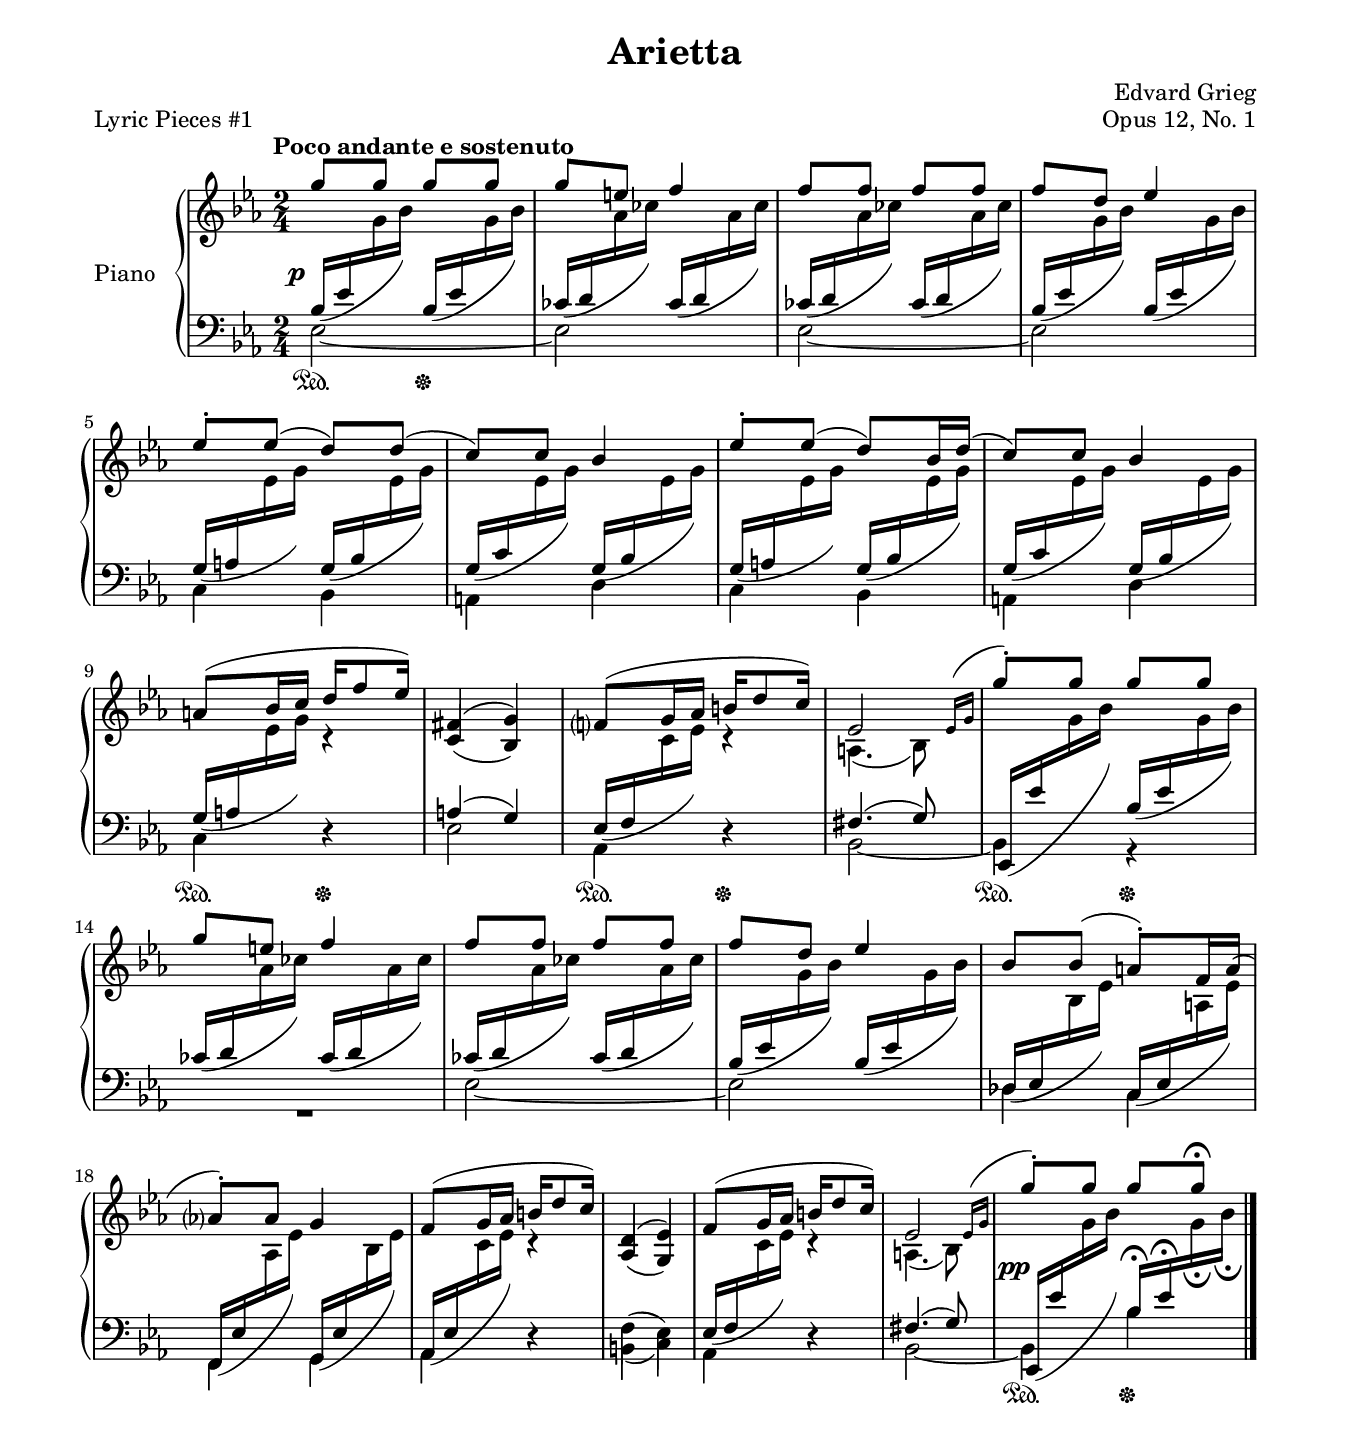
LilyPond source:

\version "2.24.4"
\language "english"


\paper {
   #(set-paper-size '(cons (* 9 in) (* 12 in)))
   top-margin = 0.625\in
   bottom-margin = 0.625\in
   left-margin = 0.625\in
   right-margin = 0.625\in
}


\header {
   title = "Lyric Pieces"
}


\version "2.24.0"
\language "english"

%{
TODO:
- LH
- Dynamics
- Pedal fixes + styling
- RH dynamics
- Page spacing
- Make slurs pretty
%}


right_hand_dynamics = {
   % Measure 1--4 
   s4 s4\< |
   s8\> s8\! s4 |
   s4 s4\< |
   s8\> s8\! s4 |
   
   % Measure 5--8
   s2 |
   s2 |
   s2 |
   s2 |
   
   % Measure 9--13
   s4 s16\< s8\> s16\! |
   s2 |
   s4 s16\< s8\> s16\! |
   s2 |
   s4 s4\< |
   
   % Measure 14--17
   s8\> s8\! s4 |
   s4 s4\< |
   s8\> s8\! s4 |
   s2 |
   
   % Measure 18--23
   s2 |
   s4 s16\< s8\> s16\! |
   s2 |
   s4 s16\< s8\> s16\! |
   s2 |
   s2^"rit." |
   
}

right_hand = {
   \clef treble
   \key e-flat \major
   \time 2/4
   \tempo "Poco andante e sostenuto"
   
   % Measure 1--4  
   \stemUp \slurUp g''8 g''8 g''8 g''8 |
   g''8 e''8 f''4 |
   f''8 f''8 f''8 f''8 |
   f''8 d''8 e-flat''4 | \break
   
   % Measure 5--8
   e-flat''8^\staccato e-flat''8( d''8) d''8( |
   c''8) c''8 b-flat'4 |
   e-flat''8^\staccato e-flat''8( d''8) b-flat'16 d''16( |
   c''8) c''8 b-flat'4 | \break
   
   % Measure 9--13
   a'8^( b-flat'16 c''16 d''16 f''8 e-flat''16) |
   <<{f-sharp'4( g'4)}\\{\stemUp c'4( b-flat4)}>> |
   f'?8^( g'16 a-flat'16 b'16 d''8 c''16) |
   <<{e-flat'2}\\{a4.( b-flat8)}>>  |
   \acciaccatura {\bar "" \slurUp e-flat'16 g'16 \bar "|"} g''8^\staccato g''8 g''8 g''8 | \break
   
   % Measure 14--17
   g''8 e''8 f''4 |
   f''8 f''8 f''8 f''8 |
   f''8 d''8 e-flat''4 |
   b-flat'8 b-flat'8( a'8^\staccato) f'16 a'16( | \break
   
   % Measure 18--23
   a-flat'?8^\staccato) a-flat'8 g'4 |
   f'8^( g'16 a-flat'16 b'16 d''8 c''16) |
   <<{d'4( e-flat'4)}\\{\stemUp a-flat4( g4)}>> |
   f'8^( g'16 a-flat'16 b'16 d''8 c''16) |
   <<{e-flat'2}\\{a4.( b-flat8)}>> |
   \acciaccatura {\bar "" \slurUp e-flat'16 g'16 \bar "|"} g''8^\staccato g''8 g''8 g''8\fermata | \fine
}


dynamics = {
   \override DynamicText.X-offset = #-2
   
   % Measure 1--4
   s2\p |
   s2 |
   s2 |
   s2 |
   
   % Measure 5--8
   s2 |
   s2 |
   s2 |
   s2 |
   
   % Measure 9--13
   s2 |
   s2 |
   s2 |
   s2 |
   s2 |
   
   % Measure 14--17
   s2 |
   s2 |
   s2 |
   s2 |
   
   % Measure 18--23
   s2 |
   s2 |
   s2 |
   s2 |
   s2 |
   s2\pp |
}

left_hand = {
   \clef bass
   \key e-flat \major
   \time 2/4
   
   % Measure 1--4
   <<{\slurDown b-flat16( e-flat'16 \change Staff = "right_hand" \stemDown g'16 b-flat'16) \change Staff = "left_hand" \stemUp b-flat16( e-flat'16 \change Staff = "right_hand" \stemDown g'16 b-flat'16)}\\{e-flat2~}>> |
   <<{\slurDown c-flat'16( d'16 \change Staff = "right_hand" \stemDown a-flat'16 c-flat''16) \change Staff = "left_hand" \stemUp c-flat'16( d'16 \change Staff = "right_hand" \stemDown a-flat'16 c-flat''16)}\\{e-flat2}>> |
   <<{\slurDown c-flat'16( d'16 \change Staff = "right_hand" \stemDown a-flat'16 c-flat''16) \change Staff = "left_hand" \stemUp c-flat'16( d'16 \change Staff = "right_hand" \stemDown a-flat'16 c-flat''16)}\\{e-flat2~}>> |
   <<{\slurDown b-flat16( e-flat'16 \change Staff = "right_hand" \stemDown g'16 b-flat'16) \change Staff = "left_hand" \stemUp b-flat16( e-flat'16 \change Staff = "right_hand" \stemDown g'16 b-flat'16)}\\{e-flat2}>> | \break
   
   % Measure 5--8
   <<{\slurDown g16( a16 \change Staff = "right_hand" \stemDown e-flat'16 g'16) \change Staff = "left_hand" \stemUp g16( b-flat16 \change Staff = "right_hand" \stemDown e-flat'16 g'16)}\\{c4 b-flat,4}>> |
   <<{\slurDown g16( c'16 \change Staff = "right_hand" \stemDown e-flat'16 g'16) \change Staff = "left_hand" \stemUp g16( b-flat16 \change Staff = "right_hand" \stemDown e-flat'16 g'16)}\\{a,4 d4}>> |
   <<{\slurDown g16( a16 \change Staff = "right_hand" \stemDown e-flat'16 g'16) \change Staff = "left_hand" \stemUp g16( b-flat16 \change Staff = "right_hand" \stemDown e-flat'16 g'16)}\\{c4 b-flat,4}>> |
   <<{\slurDown g16( c'16 \change Staff = "right_hand" \stemDown e-flat'16 g'16) \change Staff = "left_hand" \stemUp g16( b-flat16 \change Staff = "right_hand" \stemDown e-flat'16 g'16)}\\{a,4 d4}>> | \break
   
   % Measure 9--13
   <<{\slurDown g16( a16 \change Staff = "right_hand" \stemDown e-flat'16 g'16) c'4\rest}\\{c4 d4\rest}>> |
   <<{a4( g4)}\\{e-flat2}>> |
   <<{\slurDown e-flat16( f16 \change Staff = "right_hand" \stemDown c'16 e-flat'16) c'4\rest}\\{a-flat,4 d4\rest}>> |
   <<{f-sharp4.( g8)}\\{b-flat,2~}>> |
   <<{\slurDown e-flat,16( e-flat'16 \change Staff = "right_hand" \stemDown g'16 b-flat'16) \change Staff = "left_hand" \stemUp b-flat16( e-flat'16 \change Staff = "right_hand" \stemDown g'16 b-flat'16)}\\{b-flat,4 r4}>> | \break
   
   % Measure 14--17
   <<{\slurDown c-flat'16( d'16 \change Staff = "right_hand" \stemDown a-flat'16 c-flat''16) \change Staff = "left_hand" \stemUp c-flat'16( d'16 \change Staff = "right_hand" \stemDown a-flat'16 c-flat''16)}\\{R2}>> |
   <<{\slurDown c-flat'16( d'16 \change Staff = "right_hand" \stemDown a-flat'16 c-flat''16) \change Staff = "left_hand" \stemUp  c-flat'16( d'16 \change Staff = "right_hand" \stemDown a-flat'16 c-flat''16)}\\{e-flat2~}>> |
   <<{\slurDown b-flat16( e-flat'16 \change Staff = "right_hand" \stemDown g'16 b-flat'16) \change Staff = "left_hand" \stemUp b-flat16( e-flat'16 \change Staff = "right_hand" \stemDown g'16 b-flat'16)}\\{e-flat2}>> |
   <<{\slurDown \stemUp d-flat16( e-flat16 \change Staff = "right_hand" \stemDown b-flat16 e-flat'16) \change Staff = "left_hand" \stemUp c16( e-flat16 \change Staff = "right_hand" \stemDown a16 e-flat'16)}\\{d-flat4 c4}>> | \break
   
   % Measure 18--23
   <<{\slurDown f,16( e-flat16 \change Staff = "right_hand" \stemDown a-flat16 e-flat'16) \change Staff = "left_hand" \stemUp g,16( e-flat16 \change Staff = "right_hand" \stemDown b-flat16 e-flat'16)}\\{f,4 g,4}>> |
   <<{\slurDown a-flat,16( e-flat16 \change Staff = "right_hand" \stemDown c'16 e-flat'16) c'4\rest}\\{a-flat,4 d4\rest}>> |
   <<{\stemDown f4( e-flat4)}\\{b,4( c4)}>> |
   <<{\slurDown e-flat16( f16 \change Staff = "right_hand" \stemDown c'16 e-flat'16) c'4\rest}\\{a-flat,4 d4\rest}>> |
   <<{f-sharp4.( g8)}\\{b-flat,2~}>> |
   <<{\slurDown e-flat,16( e-flat'16 \change Staff = "right_hand" \stemDown g'16 b-flat'16) \change Staff = "left_hand" \stemUp b-flat16\fermata e-flat'16\fermata \change Staff = "right_hand" \stemDown g'16_\fermata b-flat'16_\fermata}\\{b-flat,4 b-flat4}>> | \fine
}


pedal = {
   \set Staff.pedalSustainStyle = #'text
   
   % Measure 1--4
   s4\sustainOn s4\sustainOff |
   s2 |
   s2 |
   s2 |
   
   % Measure 5--8
   s2 |
   s2 |
   s2 |
   s2 |
   
   % Measure 9--13
   s4\sustainOn s4\sustainOff |
   s2 |
   s4\sustainOn s4\sustainOff |
   s2 |
   s4\sustainOn s4\sustainOff |
   
   % Measure 14--17
   s2 |
   s2 |
   s2 |
   s2 |
   
   % Measure 18--23
   s2 |
   s2 |
   s2 |
   s2 |
   s2 | 
   s4\sustainOn s4\sustainOff | \fine
}


\paper {   
   system-system-spacing =
    #'((basic-distance . 12)
       (minimum-distance . 8)
       (padding . 1)
       (stretchability . 60))
}


\bookpart {
   \header {
      title = "Arietta"
      composer = "Edvard Grieg"
      opus = "Opus 12, No. 1"
      piece = "Lyric Pieces #1"
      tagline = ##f
   }

   \score {
      \new PianoStaff \with {instrumentName = "Piano"}
      <<
         %\new Dynamics \right_hand_dynamics
         \new Staff = "right_hand" \right_hand
         \new Dynamics \dynamics
         \new Staff = "left_hand" \left_hand
         \new Dynamics \pedal
      >>
      \layout {
         \context {
            \Staff
            \override VerticalAxisGroup.staff-staff-spacing.basic-distance = #12
         }
      }
   }
}



